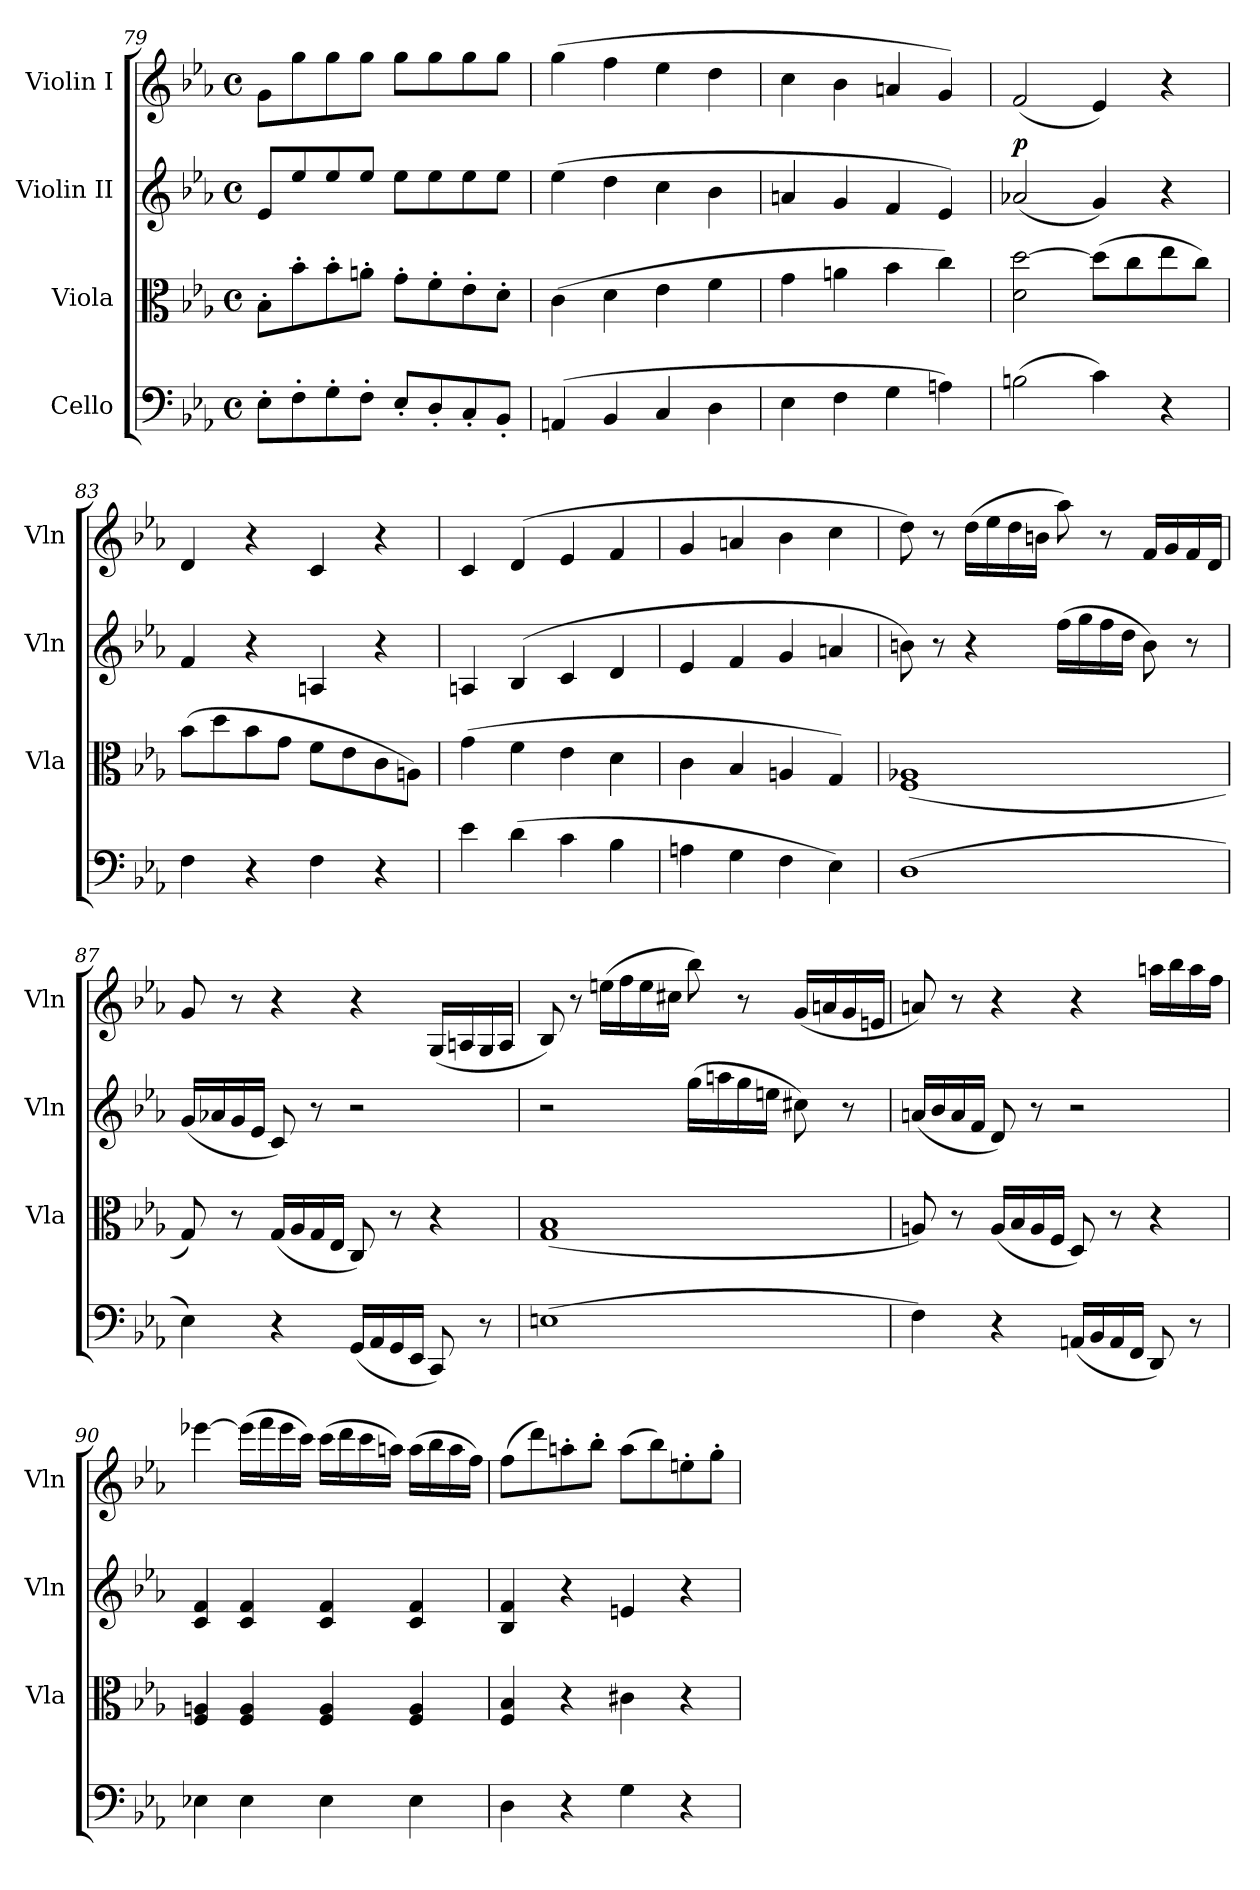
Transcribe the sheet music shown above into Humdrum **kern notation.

**kern	**kern	**kern	**dynam	**kern
*part4	*part3	*part2	*part2	*part1
*staff4	*staff3	*staff2	*staff2	*staff1
*I"Cello	*I"Viola	*I"Violin II	*	*I"Violin I
*	*I'Vla	*I'Vln	*	*I'Vln
!!LO:LB:g=z
*clefF4	*clefC3	*clefG2	*	*clefG2
*k[b-e-a-]	*k[b-e-a-]	*k[b-e-a-]	*	*k[b-e-a-]
*M4/4	*M4/4	*M4/4	*	*M4/4
*met(c)	*met(c)	*met(c)	*	*met(c)
=79	=79	=79	=79	=79
8E-'\L	8B-'\L	8e-/L	.	8g\L
8F'\	8b-'\	8ee-/	.	8gg\
8G'\	8b-'\	8ee-/	.	8gg\
8F'\J	8an'\J	8ee-/J	.	8gg\J
8E-'/L	8g'\L	8ee-\L	.	8gg\L
8D'/	8f'\	8ee-\	.	8gg\
8C'/	8e-'\	8ee-\	.	8gg\
8BB-'/J	8d'\J	8ee-\J	.	8gg\J
=80	=80	=80	=80	=80
(>4AAn/	(>4c\	(>4ee-\	.	(>4gg\
4BB-/	4d\	4dd\	.	4ff\
4C/	4e-\	4cc\	.	4ee-\
4D\	4f\	4b-\	.	4dd\
=81	=81	=81	=81	=81
4E-\	4g\	4an/	.	4cc\
4F\	4an\	4g/	.	4b-\
4G\	4b-\	4f/	.	4an/
4An\)	4cc\)	4e-/)	.	4g/)
=82	=82	=82	=82	=82
!	!	!	!LO:DY:a	!
(>2Bn\	2d\ [2dd\	(<2a-X/	p	(<2f/
4c\)	(>8dd\L]	4g/)	.	4e-/)
.	8cc\	.	.	.
4r	8ee-\	4r	.	4r
.	8cc\J)	.	.	.
=83	=83	=83	=83	=83
4F\	(>8b-\L	4f/	.	4d/
.	8dd\	.	.	.
4r	8b-\	4r	.	4r
.	8g\J	.	.	.
4F\	8f\L	4An/	.	4c/
.	8e-\	.	.	.
4r	8c\	4r	.	4r
.	8An\J)	.	.	.
=84	=84	=84	=84	=84
4e-\	(>4g\	4An/	.	4c/
(>4d\	4f\	(>4B-/	.	(>4d/
4c\	4e-\	4c/	.	4e-/
4B-\	4d\	4d/	.	4f/
=85	=85	=85	=85	=85
4An\	4c\	4e-/	.	4g/
4G\	4B-/	4f/	.	4an/
4F\	4An/	4g/	.	4b-\
4E-\)	4G/)	4an/	.	4cc\
=86	=86	=86	=86	=86
(>1D	(>1F 1A-X	8bn\)	.	8dd\)
.	.	8r	.	8r
.	.	4r	.	(>16dd\LL
.	.	.	.	16ee-\
.	.	.	.	16dd\
.	.	.	.	16bn\JJ
.	.	(>16ff\LL	.	8aa-\)
.	.	16gg\	.	.
.	.	16ff\	.	8r
.	.	16dd\JJ	.	.
.	.	8b\)	.	16f/LL
.	.	.	.	16g/
.	.	8r	.	16f/
.	.	.	.	16d/JJ
!!LO:LB:g=z
=87	=87	=87	=87	=87
4E-\)	8G/)	(<16g/LL	.	8g/
.	.	16a-X/	.	.
.	8r	16g/	.	8r
.	.	16e-/JJ	.	.
4r	(<16G/LL	8c/)	.	4r
.	16A-/	.	.	.
.	16G/	8r	.	.
.	16E-/JJ	.	.	.
(<16GG/LL	8C/)	2r	.	4r
16AA-/	.	.	.	.
16GG/	8r	.	.	.
16EE-/JJ	.	.	.	.
8CC/)	4r	.	.	(<16G/LL
.	.	.	.	16An/
8r	.	.	.	16G/
.	.	.	.	16A/JJ
=88	=88	=88	=88	=88
(>1En	(>1G 1B-	2r	.	8B-/)
.	.	.	.	8r
.	.	.	.	(>16een\LL
.	.	.	.	16ff\
.	.	.	.	16ee\
.	.	.	.	16cc#X\JJ
.	.	(>16gg\LL	.	8bb-\)
.	.	16aan\	.	.
.	.	16gg\	.	8r
.	.	16een\JJ	.	.
.	.	8cc#X\)	.	(<16g/LL
.	.	.	.	16an/
.	.	8r	.	16g/
.	.	.	.	16en/JJ
=89	=89	=89	=89	=89
4F\)	8An/)	(<16an/LL	.	8an/)
.	.	16b-/	.	.
.	8r	16a/	.	8r
.	.	16f/JJ	.	.
4r	(<16A/LL	8d/)	.	4r
.	16B-/	.	.	.
.	16A/	8r	.	.
.	16F/JJ	.	.	.
(<16AAn/LL	8D/)	2r	.	4r
16BB-/	.	.	.	.
16AA/	8r	.	.	.
16FF/JJ	.	.	.	.
8DD/)	4r	.	.	16aan\LL
.	.	.	.	16bb-\
8r	.	.	.	16aa\
.	.	.	.	16ff\JJ
=90	=90	=90	=90	=90
4E-X\	4F/ 4An/	4c/ 4f/	.	[4eee-X\
4E-\	4F/ 4A/	4c/ 4f/	.	(>16eee-\LL]
.	.	.	.	16fff\
.	.	.	.	16eee-\
.	.	.	.	16ccc\JJ)
4E-\	4F/ 4A/	4c/ 4f/	.	(>16ccc\LL
.	.	.	.	16ddd\
.	.	.	.	16ccc\
.	.	.	.	16aan\JJ)
4E-\	4F/ 4A/	4c/ 4f/	.	(>16aa\LL
.	.	.	.	16bb-\
.	.	.	.	16aa\
.	.	.	.	16ff\JJ)
!!LO:LB:g=z
=91	=91	=91	=91	=91
4D\	4F/ 4B-/	4B-/ 4f/	.	(>8ff\L
.	.	.	.	8ddd\)
4r	4r	4r	.	8aan'\
.	.	.	.	8bb-'\J
4G\	4c#X\	4en/	.	(>8aa\L
.	.	.	.	8bb-\)
4r	4r	4r	.	8een'\
.	.	.	.	8gg'\J
=	=	=	=	=
*-	*-	*-	*-	*-
